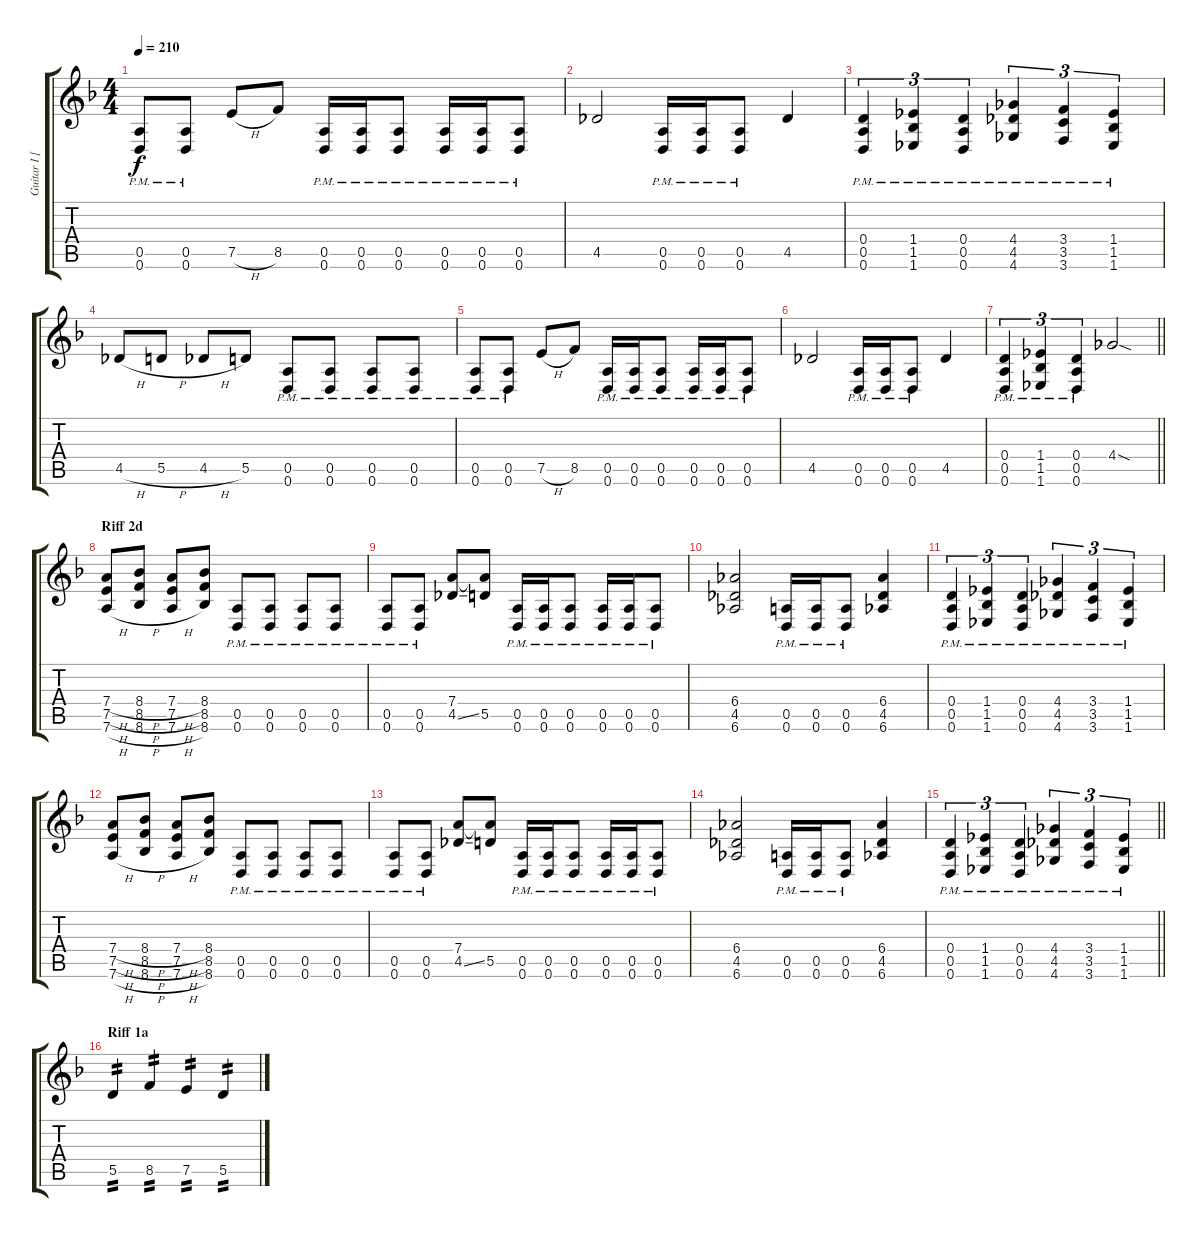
\track ("Guitar I [Right]" "Guitar I [") {instrument overdrivenguitar}
\staff {score tabs}
\tuning (E4 B3 G3 D3 A2 D2) {hide}
\ts (4 4)
\tempo 210
\clef g2
\ks dminor
(0.5{pm} 0.6{pm}).8{dy f} (0.5{pm} 0.6{pm}).8 7.5{h}.8 8.5.8 (0.5{pm} 0.6{pm}).16 (0.5{pm} 0.6{pm}).16 (0.5{pm} 0.6{pm}).8 (0.5{pm} 0.6{pm}).16 (0.5{pm} 0.6{pm}).16 (0.5{pm} 0.6{pm}).8 |
4.5.2 (0.5{pm} 0.6{pm}).16 (0.5{pm} 0.6{pm}).16 (0.5{pm} 0.6{pm}).8 4.5.4 |
(0.4{pm} 0.5{pm} 0.6{pm}).4{tu (3 2)} (1.4{pm} 1.5{pm} 1.6{pm}).4{tu (3 2)} (0.4{pm} 0.5{pm} 0.6{pm}).4{tu (3 2)} (4.4{pm} 4.5{pm} 4.6{pm}).4{tu (3 2)} (3.4{pm} 3.5{pm} 3.6{pm}).4{tu (3 2)} (1.4{pm} 1.5{pm} 1.6{pm}).4{tu (3 2)} |
4.5{h}.8 5.5{h}.8 4.5{h}.8 5.5.8 (0.5{pm} 0.6{pm}).8 (0.5{pm} 0.6{pm}).8 (0.5{pm} 0.6{pm}).8 (0.5{pm} 0.6{pm}).8 |
(0.5{pm} 0.6{pm}).8 (0.5{pm} 0.6{pm}).8 7.5{h}.8 8.5.8 (0.5{pm} 0.6{pm}).16 (0.5{pm} 0.6{pm}).16 (0.5{pm} 0.6{pm}).8 (0.5{pm} 0.6{pm}).16 (0.5{pm} 0.6{pm}).16 (0.5{pm} 0.6{pm}).8 |
4.5.2 (0.5{pm} 0.6{pm}).16 (0.5{pm} 0.6{pm}).16 (0.5{pm} 0.6{pm}).8 4.5.4 |
\barLineRight lightlight
(0.4{pm} 0.5{pm} 0.6{pm}).4{tu (3 2)} (1.4{pm} 1.5{pm} 1.6{pm}).4{tu (3 2)} (0.4{pm} 0.5{pm} 0.6{pm}).4{tu (3 2)} 4.4{sod}.2 |
\section ("" "Riff 2d")
(7.4{h} 7.5{h} 7.6{h}).8 (8.4{h} 8.5{h} 8.6{h}).8 (7.4{h} 7.5{h} 7.6{h}).8 (8.4 8.5 8.6).8 (0.5{pm} 0.6{pm}).8 (0.5{pm} 0.6{pm}).8 (0.5{pm} 0.6{pm}).8 (0.5{pm} 0.6{pm}).8 |
(0.5{pm} 0.6{pm}).8 (0.5{pm} 0.6{pm}).8 (7.4 4.5{ss}).8 (7.4{t} 5.5).8 (0.5{pm} 0.6{pm}).16 (0.5{pm} 0.6{pm}).16 (0.5{pm} 0.6{pm}).8 (0.5{pm} 0.6{pm}).16 (0.5{pm} 0.6{pm}).16 (0.5{pm} 0.6{pm}).8 |
(6.4 4.5 6.6).2 (0.5{pm} 0.6{pm}).16 (0.5{pm} 0.6{pm}).16 (0.5{pm} 0.6{pm}).8 (6.4 4.5 6.6).4 |
(0.4{pm} 0.5{pm} 0.6{pm}).4{tu (3 2)} (1.4{pm} 1.5{pm} 1.6{pm}).4{tu (3 2)} (0.4{pm} 0.5{pm} 0.6{pm}).4{tu (3 2)} (4.4{pm} 4.5{pm} 4.6{pm}).4{tu (3 2)} (3.4{pm} 3.5{pm} 3.6{pm}).4{tu (3 2)} (1.4{pm} 1.5{pm} 1.6{pm}).4{tu (3 2)} |
(7.4{h} 7.5{h} 7.6{h}).8 (8.4{h} 8.5{h} 8.6{h}).8 (7.4{h} 7.5{h} 7.6{h}).8 (8.4 8.5 8.6).8 (0.5{pm} 0.6{pm}).8 (0.5{pm} 0.6{pm}).8 (0.5{pm} 0.6{pm}).8 (0.5{pm} 0.6{pm}).8 |
(0.5{pm} 0.6{pm}).8 (0.5{pm} 0.6{pm}).8 (7.4 4.5{ss}).8 (7.4{t} 5.5).8 (0.5{pm} 0.6{pm}).16 (0.5{pm} 0.6{pm}).16 (0.5{pm} 0.6{pm}).8 (0.5{pm} 0.6{pm}).16 (0.5{pm} 0.6{pm}).16 (0.5{pm} 0.6{pm}).8 |
(6.4 4.5 6.6).2 (0.5{pm} 0.6{pm}).16 (0.5{pm} 0.6{pm}).16 (0.5{pm} 0.6{pm}).8 (6.4 4.5 6.6).4 |
\barLineRight lightlight
(0.4{pm} 0.5{pm} 0.6{pm}).4{tu (3 2)} (1.4{pm} 1.5{pm} 1.6{pm}).4{tu (3 2)} (0.4{pm} 0.5{pm} 0.6{pm}).4{tu (3 2)} (4.4{pm} 4.5{pm} 4.6{pm}).4{tu (3 2)} (3.4{pm} 3.5{pm} 3.6{pm}).4{tu (3 2)} (1.4{pm} 1.5{pm} 1.6{pm}).4{tu (3 2)} |
\section ("" "Riff 1a")
5.5.4{tp 2} 8.5.4{tp 2} 7.5.4{tp 2} 5.5.4{tp 2}
